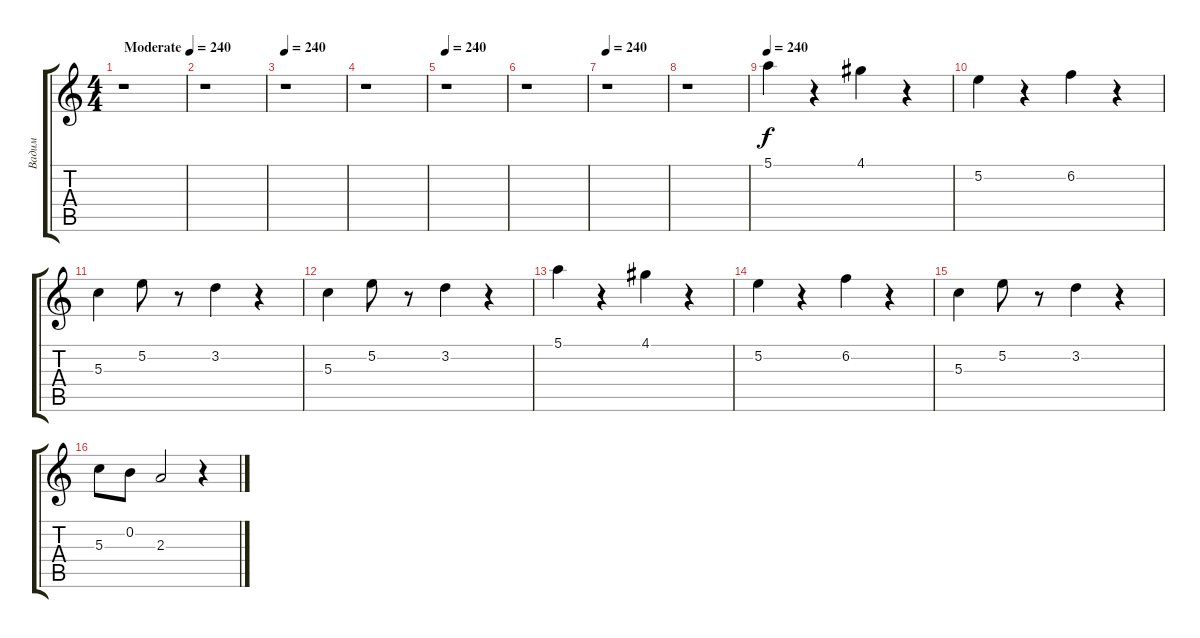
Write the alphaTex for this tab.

\track ("Вадим" "Вадим") {instrument distortionguitar}
\staff {score tabs}
\tuning (E4 B3 G3 D3 A2 E2) {hide}
\ts (4 4)
\tempo (240 "Moderate")
\clef g2
\ks c
r.1{dy f instrument distortionguitar} |
r.1 |
\tempo 240
r.1 |
r.1 |
\tempo 240
r.1 |
r.1 |
\tempo 240
r.1 |
r.1 |
\tempo 240
5.1.4 r.4 4.1.4 r.4 |
5.2.4 r.4 6.2.4 r.4 |
5.3.4 5.2.8 r.8 3.2.4 r.4 |
5.3.4 5.2.8 r.8 3.2.4 r.4 |
5.1.4 r.4 4.1.4 r.4 |
5.2.4 r.4 6.2.4 r.4 |
5.3.4 5.2.8 r.8 3.2.4 r.4 |
5.3.8 0.2.8 2.3.2 r.4
